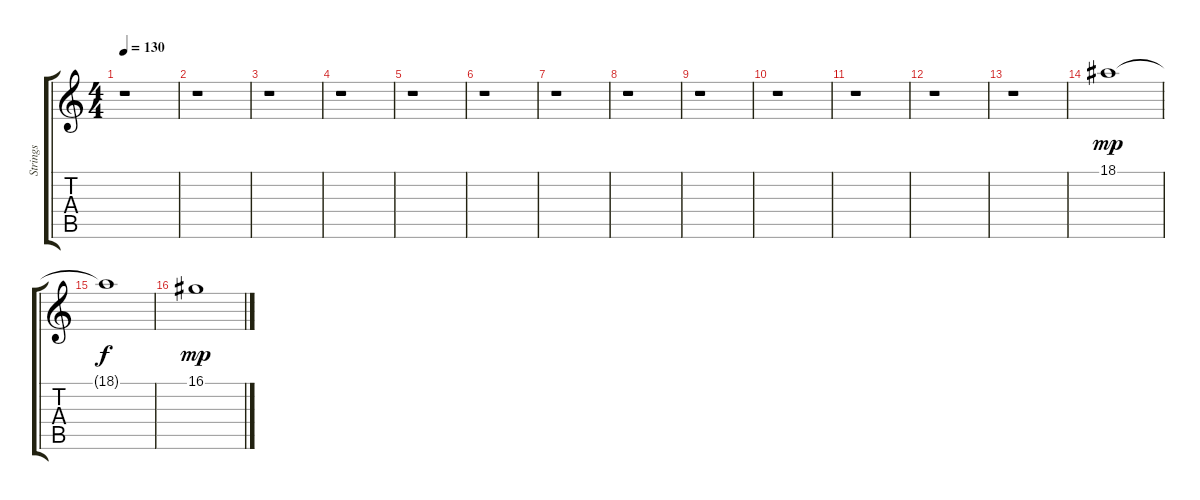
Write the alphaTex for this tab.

\track ("Strings" "Strings") {instrument stringensemble1}
\staff {score tabs}
\tuning (E4 B3 G3 D3 A2 E2) {hide}
\ts (4 4)
\tempo 130
\clef g2
\ks c
r.1{dy mp} |
r.1 |
r.1 |
r.1 |
r.1 |
r.1 |
r.1 |
r.1 |
r.1 |
r.1 |
r.1 |
r.1 |
r.1 |
18.1.1 |
18.1{t}.1{dy f} |
16.1.1{dy mp}
